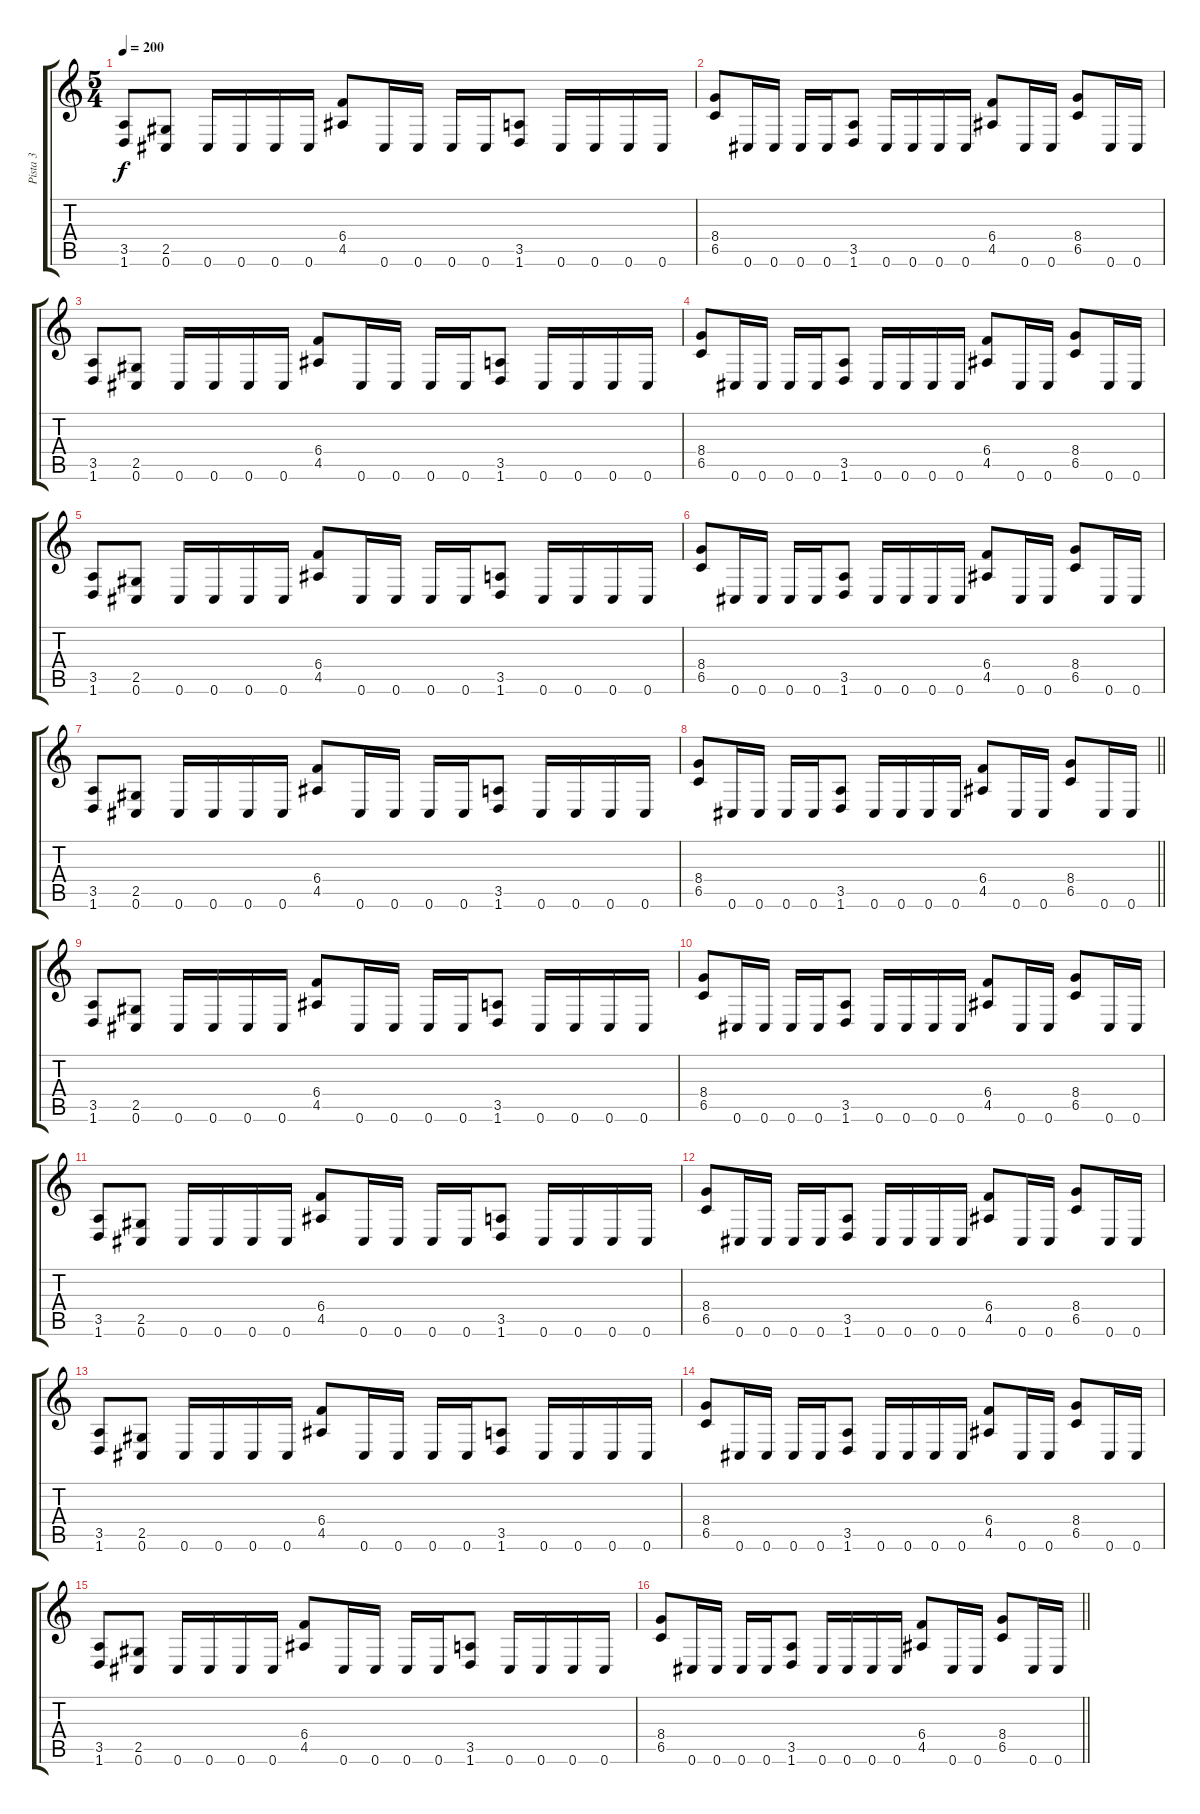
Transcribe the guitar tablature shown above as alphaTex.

\track ("Pista 3" "Pista 3") {instrument distortionguitar}
\staff {score tabs}
\tuning (Db4 Ab3 E3 B2 Gb2 Db2) {hide}
\ts (5 4)
\tempo 200
\clef g2
\ks c
(3.5 1.6).8{dy f} (2.5 0.6).8 0.6.16 0.6.16 0.6.16 0.6.16 (6.4 4.5).8 0.6.16 0.6.16 0.6.16 0.6.16 (3.5 1.6).8 0.6.16 0.6.16 0.6.16 0.6.16 |
(8.4 6.5).8 0.6.16 0.6.16 0.6.16 0.6.16 (3.5 1.6).8 0.6.16 0.6.16 0.6.16 0.6.16 (6.4 4.5).8 0.6.16 0.6.16 (8.4 6.5).8 0.6.16 0.6.16 |
(3.5 1.6).8 (2.5 0.6).8 0.6.16 0.6.16 0.6.16 0.6.16 (6.4 4.5).8 0.6.16 0.6.16 0.6.16 0.6.16 (3.5 1.6).8 0.6.16 0.6.16 0.6.16 0.6.16 |
(8.4 6.5).8 0.6.16 0.6.16 0.6.16 0.6.16 (3.5 1.6).8 0.6.16 0.6.16 0.6.16 0.6.16 (6.4 4.5).8 0.6.16 0.6.16 (8.4 6.5).8 0.6.16 0.6.16 |
(3.5 1.6).8 (2.5 0.6).8 0.6.16 0.6.16 0.6.16 0.6.16 (6.4 4.5).8 0.6.16 0.6.16 0.6.16 0.6.16 (3.5 1.6).8 0.6.16 0.6.16 0.6.16 0.6.16 |
(8.4 6.5).8 0.6.16 0.6.16 0.6.16 0.6.16 (3.5 1.6).8 0.6.16 0.6.16 0.6.16 0.6.16 (6.4 4.5).8 0.6.16 0.6.16 (8.4 6.5).8 0.6.16 0.6.16 |
(3.5 1.6).8 (2.5 0.6).8 0.6.16 0.6.16 0.6.16 0.6.16 (6.4 4.5).8 0.6.16 0.6.16 0.6.16 0.6.16 (3.5 1.6).8 0.6.16 0.6.16 0.6.16 0.6.16 |
\barLineRight lightlight
(8.4 6.5).8 0.6.16 0.6.16 0.6.16 0.6.16 (3.5 1.6).8 0.6.16 0.6.16 0.6.16 0.6.16 (6.4 4.5).8 0.6.16 0.6.16 (8.4 6.5).8 0.6.16 0.6.16 |
(3.5 1.6).8 (2.5 0.6).8 0.6.16 0.6.16 0.6.16 0.6.16 (6.4 4.5).8 0.6.16 0.6.16 0.6.16 0.6.16 (3.5 1.6).8 0.6.16 0.6.16 0.6.16 0.6.16 |
(8.4 6.5).8 0.6.16 0.6.16 0.6.16 0.6.16 (3.5 1.6).8 0.6.16 0.6.16 0.6.16 0.6.16 (6.4 4.5).8 0.6.16 0.6.16 (8.4 6.5).8 0.6.16 0.6.16 |
(3.5 1.6).8 (2.5 0.6).8 0.6.16 0.6.16 0.6.16 0.6.16 (6.4 4.5).8 0.6.16 0.6.16 0.6.16 0.6.16 (3.5 1.6).8 0.6.16 0.6.16 0.6.16 0.6.16 |
(8.4 6.5).8 0.6.16 0.6.16 0.6.16 0.6.16 (3.5 1.6).8 0.6.16 0.6.16 0.6.16 0.6.16 (6.4 4.5).8 0.6.16 0.6.16 (8.4 6.5).8 0.6.16 0.6.16 |
(3.5 1.6).8 (2.5 0.6).8 0.6.16 0.6.16 0.6.16 0.6.16 (6.4 4.5).8 0.6.16 0.6.16 0.6.16 0.6.16 (3.5 1.6).8 0.6.16 0.6.16 0.6.16 0.6.16 |
(8.4 6.5).8 0.6.16 0.6.16 0.6.16 0.6.16 (3.5 1.6).8 0.6.16 0.6.16 0.6.16 0.6.16 (6.4 4.5).8 0.6.16 0.6.16 (8.4 6.5).8 0.6.16 0.6.16 |
(3.5 1.6).8 (2.5 0.6).8 0.6.16 0.6.16 0.6.16 0.6.16 (6.4 4.5).8 0.6.16 0.6.16 0.6.16 0.6.16 (3.5 1.6).8 0.6.16 0.6.16 0.6.16 0.6.16 |
\barLineRight lightlight
(8.4 6.5).8 0.6.16 0.6.16 0.6.16 0.6.16 (3.5 1.6).8 0.6.16 0.6.16 0.6.16 0.6.16 (6.4 4.5).8 0.6.16 0.6.16 (8.4 6.5).8 0.6.16 0.6.16
